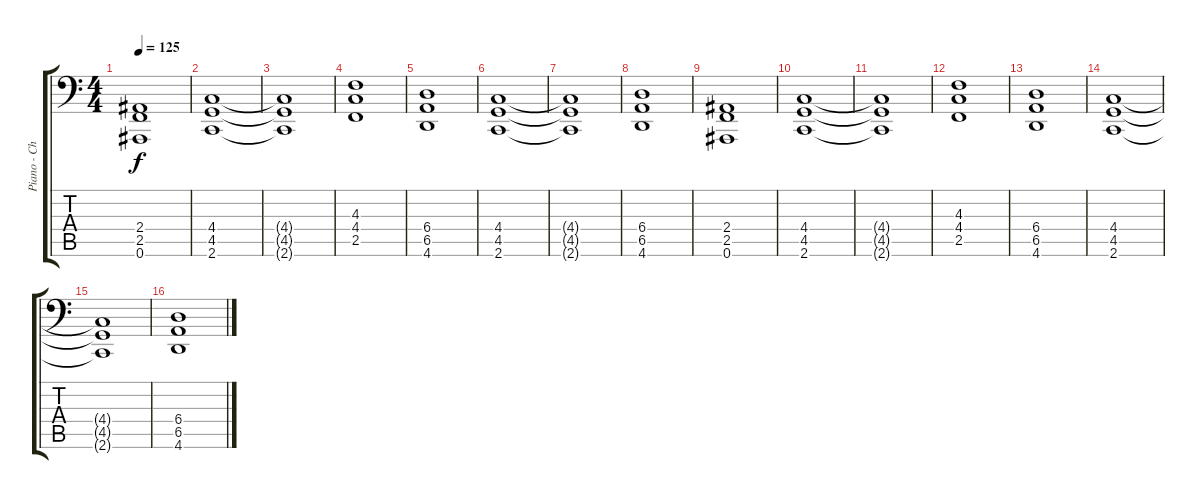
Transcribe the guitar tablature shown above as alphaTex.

\track ("Piano - Chords" "Piano - Ch") {instrument electricgrandpiano}
\staff {score tabs}
\tuning (Bb3 F3 Db3 Ab2 Eb2 Bb1) {hide}
\ts (4 4)
\tempo 125
\clef f4
\ks c
(2.4 2.5 0.6).1{dy f} |
(4.4 4.5 2.6).1 |
(4.4{t} 4.5{t} 2.6{t}).1 |
(4.3 4.4 2.5).1 |
(6.4 6.5 4.6).1 |
(4.4 4.5 2.6).1 |
(4.4{t} 4.5{t} 2.6{t}).1 |
(6.4 6.5 4.6).1 |
(2.4 2.5 0.6).1 |
(4.4 4.5 2.6).1 |
(4.4{t} 4.5{t} 2.6{t}).1 |
(4.3 4.4 2.5).1 |
(6.4 6.5 4.6).1 |
(4.4 4.5 2.6).1 |
(4.4{t} 4.5{t} 2.6{t}).1 |
(6.4 6.5 4.6).1
